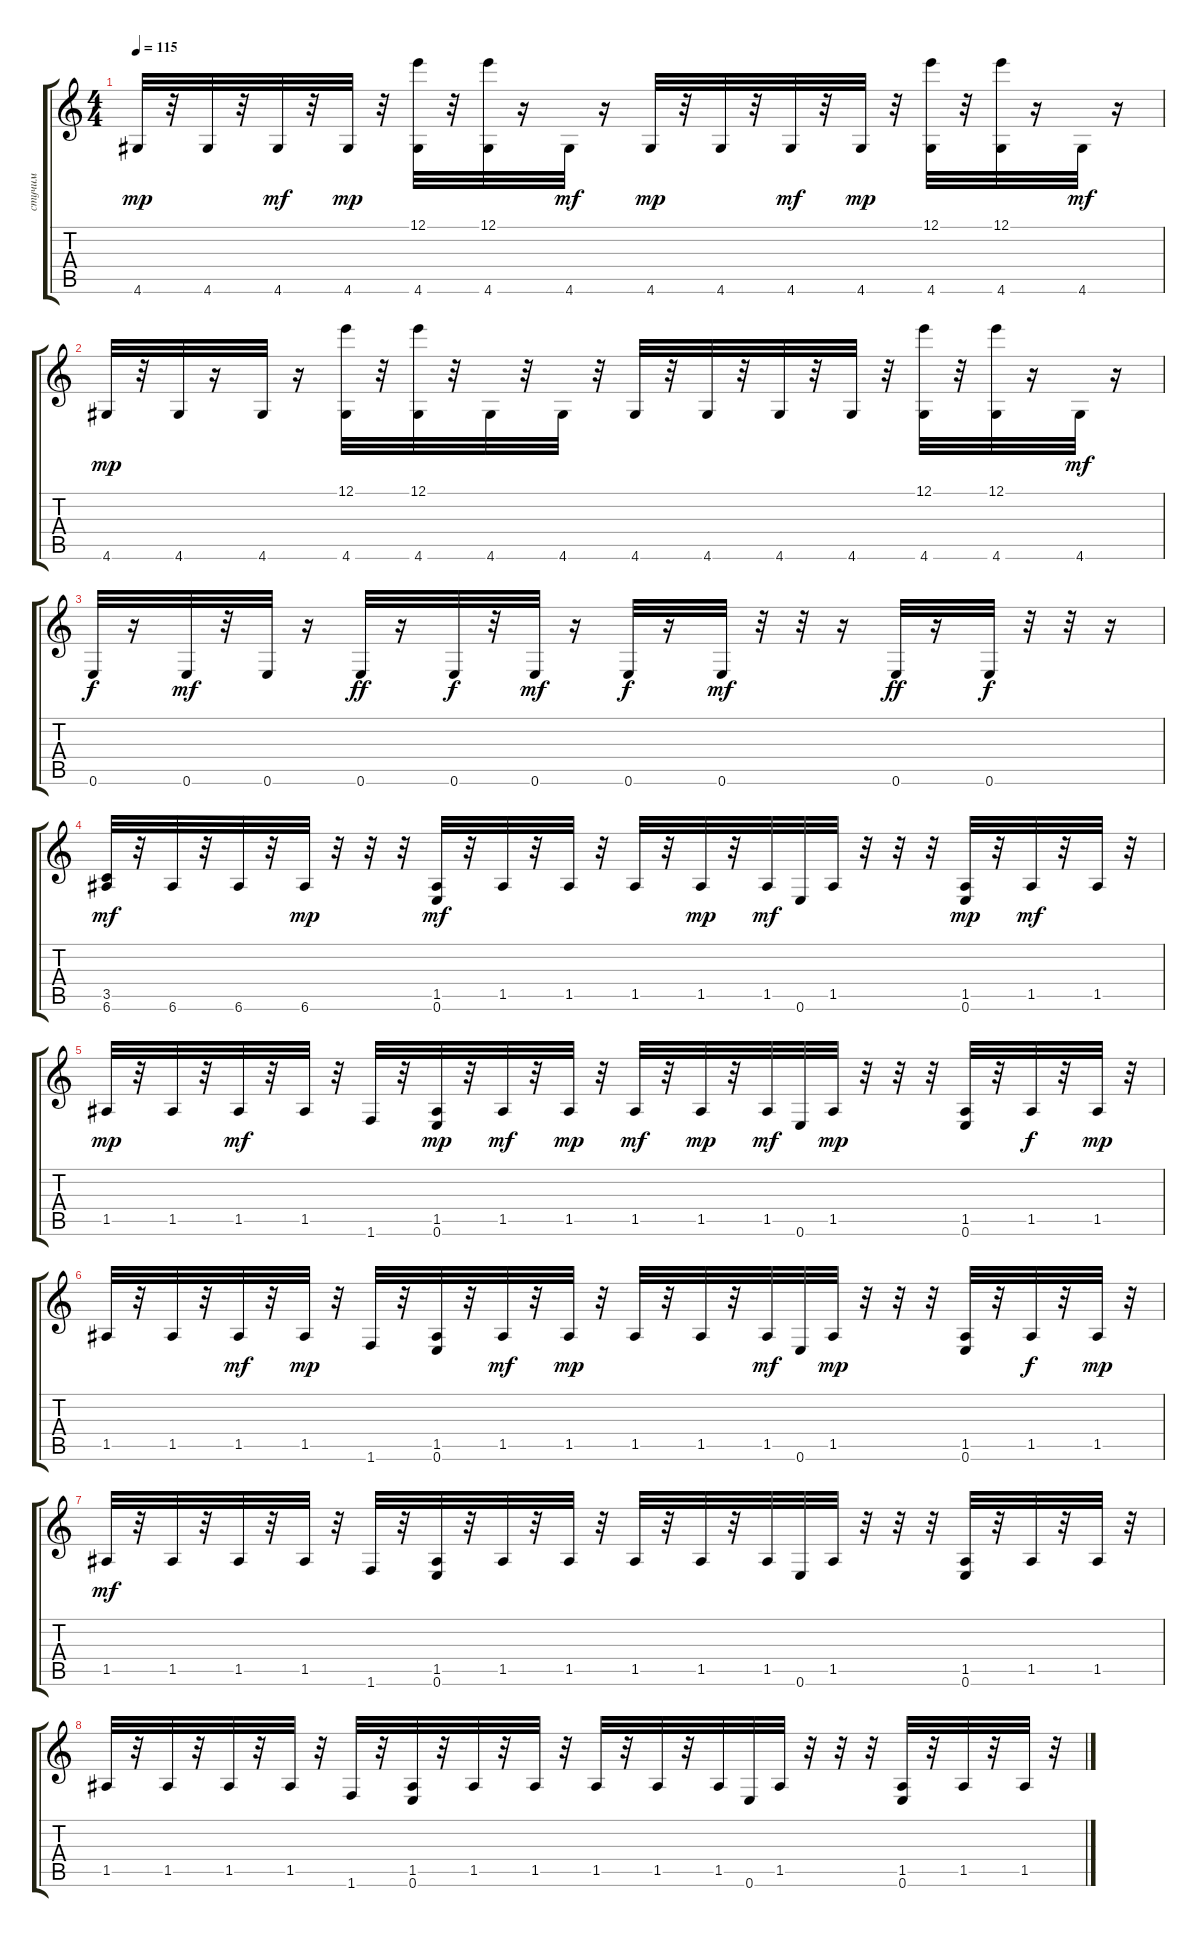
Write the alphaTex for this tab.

\track ("стучим" "стучим") {instrument acousticguitarnylon}
\staff {score tabs}
\tuning (E4 B3 G3 D3 A2 E2) {hide}
\ts (4 4)
\tempo 115
\clef g2
\ks c
4.6.32{dy mp} r.32 4.6.32 r.32 4.6.32{dy mf} r.32 4.6.32{dy mp} r.32 (12.1 4.6).32 r.32 (12.1 4.6).32 r.16 4.6.32{dy mf} r.16 4.6.32{dy mp} r.32 4.6.32 r.32 4.6.32{dy mf} r.32 4.6.32{dy mp} r.32 (12.1 4.6).32 r.32 (12.1 4.6).32 r.16 4.6.32{dy mf} r.16 |
4.6.32{dy mp} r.32 4.6.32 r.16 4.6.32 r.16 (12.1 4.6).32 r.32 (12.1 4.6).32{volume 11} r.32 4.6.32{volume 15} r.32{volume 16} 4.6.32 r.32 4.6.32 r.32 4.6.32 r.32 4.6.32 r.32 4.6.32 r.32 (12.1 4.6).32 r.32 (12.1 4.6).32 r.16 4.6.32{dy mf} r.16 |
0.6.32{dy f} r.16 0.6.32{dy mf} r.32 0.6.32 r.16 0.6.32{dy ff} r.16 0.6.32{dy f} r.32 0.6.32{dy mf} r.16 0.6.32{dy f} r.16 0.6.32{dy mf} r.32 r.32 r.16 0.6.32{dy ff} r.16 0.6.32{dy f} r.32 r.32 r.16 |
(3.5 6.6).32{dy mf} r.32 6.6.32 r.32 6.6.32 r.32 6.6.32{dy mp} r.32 r.32 r.32 (1.5 0.6).32{dy mf} r.32 1.5.32 r.32 1.5.32 r.32 1.5.32 r.32 1.5.32{dy mp} r.32 1.5.32{dy mf} 0.6.32 1.5.32 r.32 r.32 r.32 (1.5 0.6).32{dy mp} r.32 1.5.32{dy mf} r.32 1.5.32 r.32 |
1.5.32{dy mp} r.32 1.5.32 r.32 1.5.32{dy mf} r.32 1.5.32 r.32 1.6.32 r.32 (1.5 0.6).32{dy mp} r.32 1.5.32{dy mf} r.32 1.5.32{dy mp} r.32 1.5.32{dy mf} r.32 1.5.32{dy mp} r.32 1.5.32{dy mf} 0.6.32 1.5.32{dy mp} r.32 r.32 r.32 (1.5 0.6).32 r.32 1.5.32{dy f} r.32 1.5.32{dy mp} r.32 |
1.5.32 r.32 1.5.32 r.32 1.5.32{dy mf} r.32 1.5.32{dy mp} r.32 1.6.32 r.32 (1.5 0.6).32 r.32 1.5.32{dy mf} r.32 1.5.32{dy mp} r.32 1.5.32 r.32 1.5.32 r.32 1.5.32{dy mf} 0.6.32 1.5.32{dy mp} r.32 r.32 r.32 (1.5 0.6).32 r.32 1.5.32{dy f} r.32 1.5.32{dy mp} r.32 |
1.5.32{dy mf} r.32 1.5.32 r.32 1.5.32 r.32 1.5.32 r.32 1.6.32 r.32 (1.5 0.6).32 r.32 1.5.32 r.32 1.5.32 r.32 1.5.32 r.32 1.5.32 r.32 1.5.32 0.6.32 1.5.32 r.32 r.32 r.32 (1.5 0.6).32 r.32 1.5.32 r.32 1.5.32 r.32 |
1.5.32 r.32 1.5.32 r.32 1.5.32 r.32 1.5.32 r.32 1.6.32 r.32 (1.5 0.6).32 r.32 1.5.32 r.32 1.5.32 r.32 1.5.32 r.32 1.5.32 r.32 1.5.32 0.6.32 1.5.32 r.32 r.32 r.32 (1.5 0.6).32 r.32 1.5.32 r.32 1.5.32 r.32
